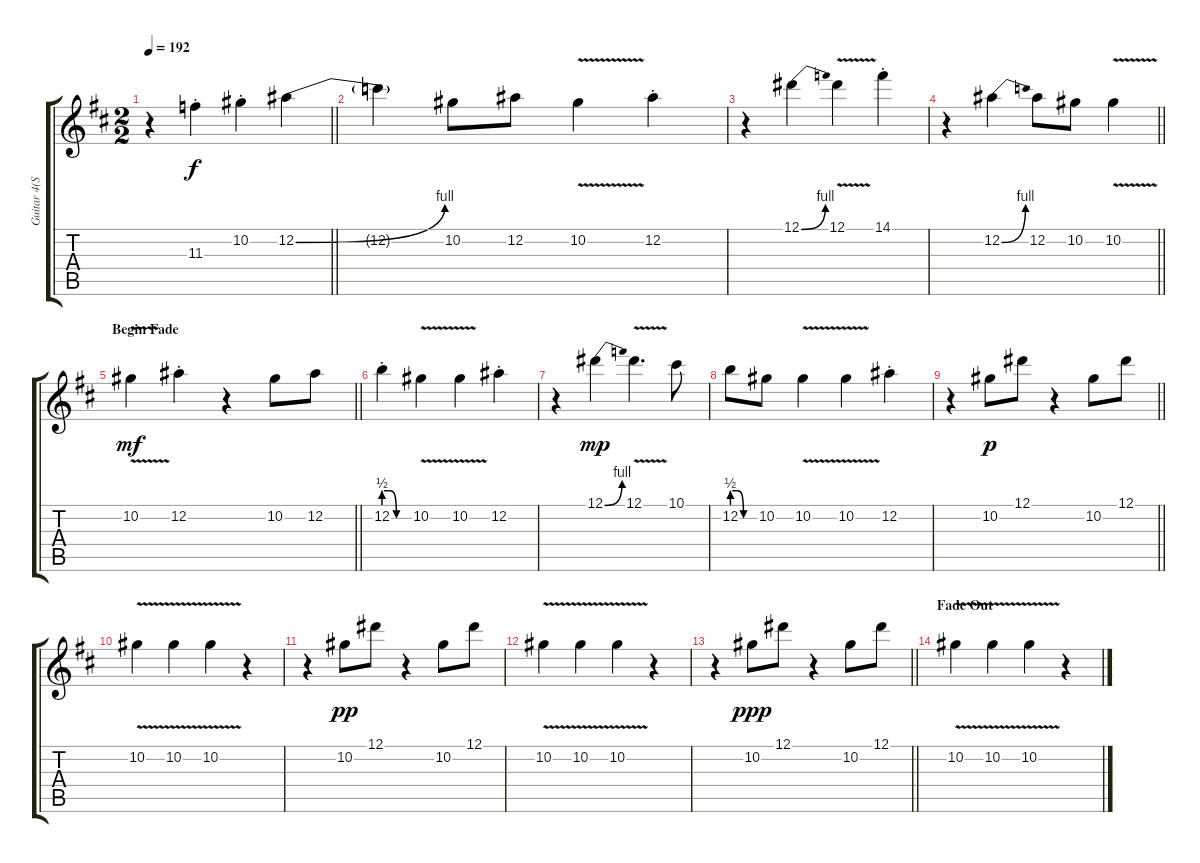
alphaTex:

\track ("Guitar 4(Solo)" "Guitar 4(S") {instrument electricguitarjazz}
\staff {score tabs}
\tuning (Eb4 Bb3 Gb3 Db3 Ab2 Eb2) {hide}
\ts (2 2)
\tempo 192
\clef g2
\barLineRight lightlight
\ks d
r.4{dy f} 11.3{st}.4 10.2{st}.4 12.2{be (bend 0 0 60 4)}.4 |
12.2{t}.4 10.2.8 12.2.8 10.2{v}.4 12.2{st}.4 |
r.4 12.1{be (bend 0 0 60 4)}.4 12.1{v}.4 14.1{st}.4 |
\barLineRight lightlight
r.4 12.2{be (bend 0 0 60 4)}.4 12.2.8 10.2.8 10.2{v}.4 |
\section ("" "Begin Fade")
\barLineRight lightlight
10.2{v}.4{dy mf} 12.2{st}.4 r.4 10.2.8 12.2.8 |
12.2{be (custom 0 2 15 2 30 0 60 0) st}.4 10.2{v}.4 10.2{v}.4 12.2{st}.4 |
r.4 12.1{be (bend 0 0 60 4)}.4{dy mp} 12.1{v}.4{d} 10.1.8 |
12.2{be (custom 0 2 15 2 30 0 60 0)}.8 10.2.8 10.2{v}.4 10.2{v}.4 12.2{st}.4 |
\barLineRight lightlight
r.4 10.2.8{dy p} 12.1.8 r.4 10.2.8 12.1.8 |
10.2{v}.4 10.2{v}.4 10.2{v}.4 r.4 |
r.4 10.2.8{dy pp} 12.1.8 r.4 10.2.8 12.1.8 |
10.2{v}.4 10.2{v}.4 10.2{v}.4 r.4 |
\barLineRight lightlight
r.4 10.2.8{dy ppp} 12.1.8 r.4 10.2.8 12.1.8 |
\section ("" "Fade Out")
10.2{v}.4 10.2{v}.4 10.2{v}.4 r.4
